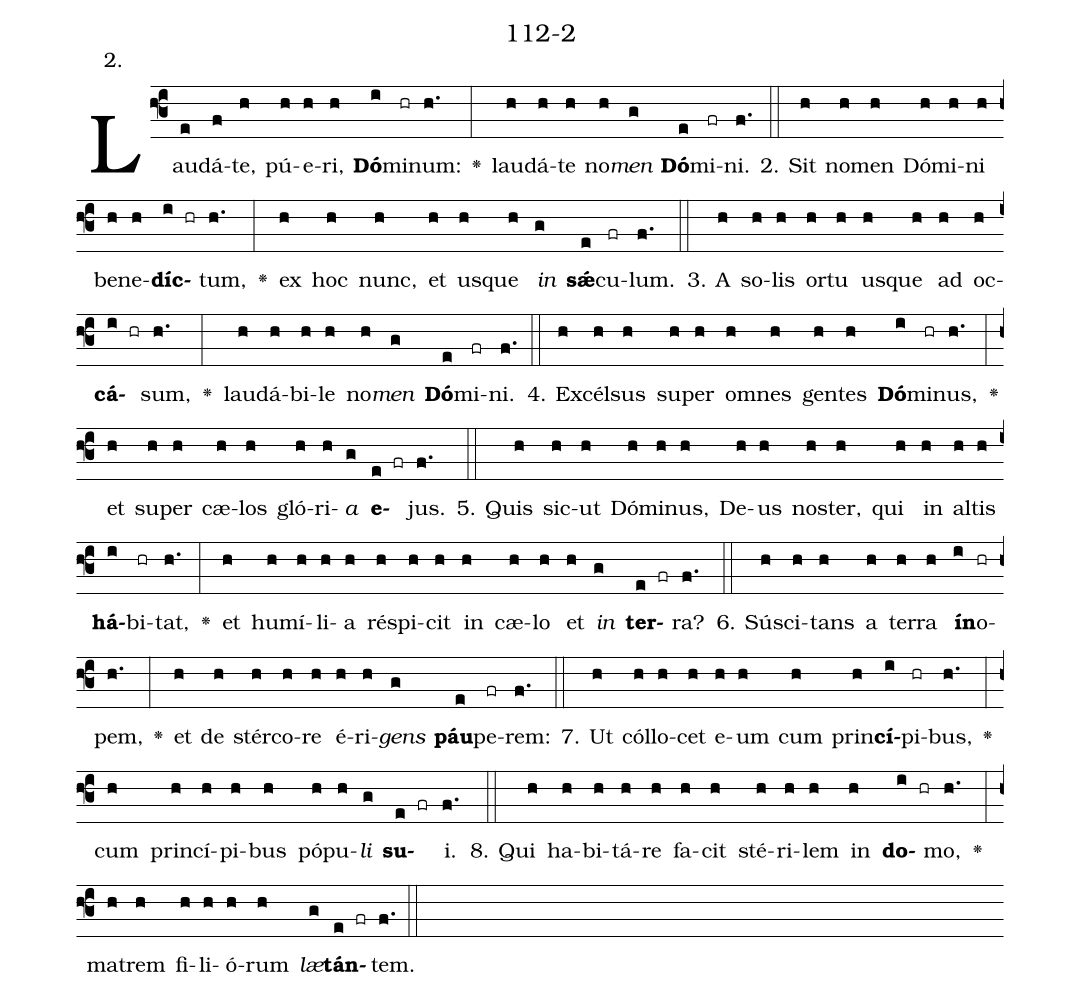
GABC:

name: 112-2;
annotation: 2.;
%%
(f3)Lau(e)dá(f)te,(h) pú(h)e(h)ri,(h) <b>Dó</b>(i)mi(hr)num:(h.) <v>\greheightstar</v>(:) lau(h)dá(h)te(h) no(h)<i>men</i>(g) <b>Dó</b>(e)mi(fr)ni.(f.) (::)
2. Sit(h) no(h)men(h) Dó(h)mi(h)ni(h) be(h)ne(h)<b>díc</b>(i hr)tum,(h.) <v>\greheightstar</v>(:) ex(h) hoc(h) nunc,(h) et(h) us(h)que(h) <i>in</i>(g) <b>sǽ</b>(e)cu(fr)lum.(f.) (::)
3. A(h) so(h)lis(h) or(h)tu(h) us(h)que(h) ad(h) oc(h)<b>cá</b>(i hr)sum,(h.) <v>\greheightstar</v>(:) lau(h)dá(h)bi(h)le(h) no(h)<i>men</i>(g) <b>Dó</b>(e)mi(fr)ni.(f.) (::)
4. Ex(h)cél(h)sus(h) su(h)per(h) om(h)nes(h) gen(h)tes(h) <b>Dó</b>(i)mi(hr)nus,(h.) <v>\greheightstar</v>(:) et(h) su(h)per(h) cæ(h)los(h) gló(h)ri(h)<i>a</i>(g) <b>e</b>(e fr)jus.(f.) (::)
5. Quis(h) sic(h)ut(h) Dó(h)mi(h)nus,(h) De(h)us(h) nos(h)ter,(h) qui(h) in(h) al(h)tis(h) <b>há</b>(i)bi(hr)tat,(h.) <v>\greheightstar</v>(:) et(h) hu(h)mí(h)li(h)a(h) ré(h)spi(h)cit(h) in(h) cæ(h)lo(h) et(h) <i>in</i>(g) <b>ter</b>(e fr)ra?(f.) (::)
6. Sú(h)sci(h)tans(h) a(h) ter(h)ra(h) <b>ín</b>(i)o(hr)pem,(h.) <v>\greheightstar</v>(:) et(h) de(h) stér(h)co(h)re(h) é(h)ri(h)<i>gens</i>(g) <b>páu</b>(e)pe(fr)rem:(f.) (::)
7. Ut(h) cól(h)lo(h)cet(h) e(h)um(h) cum(h) prin(h)<b>cí</b>(i)pi(hr)bus,(h.) <v>\greheightstar</v>(:) cum(h) prin(h)cí(h)pi(h)bus(h) pó(h)pu(h)<i>li</i>(g) <b>su</b>(e fr)i.(f.) (::)
8. Qui(h) ha(h)bi(h)tá(h)re(h) fa(h)cit(h) sté(h)ri(h)lem(h) in(h) <b>do</b>(i hr)mo,(h.) <v>\greheightstar</v>(:) ma(h)trem(h) fi(h)li(h)ó(h)rum(h) <i>læ</i>(g)<b>tán</b>(e fr)tem.(f.) (::)
